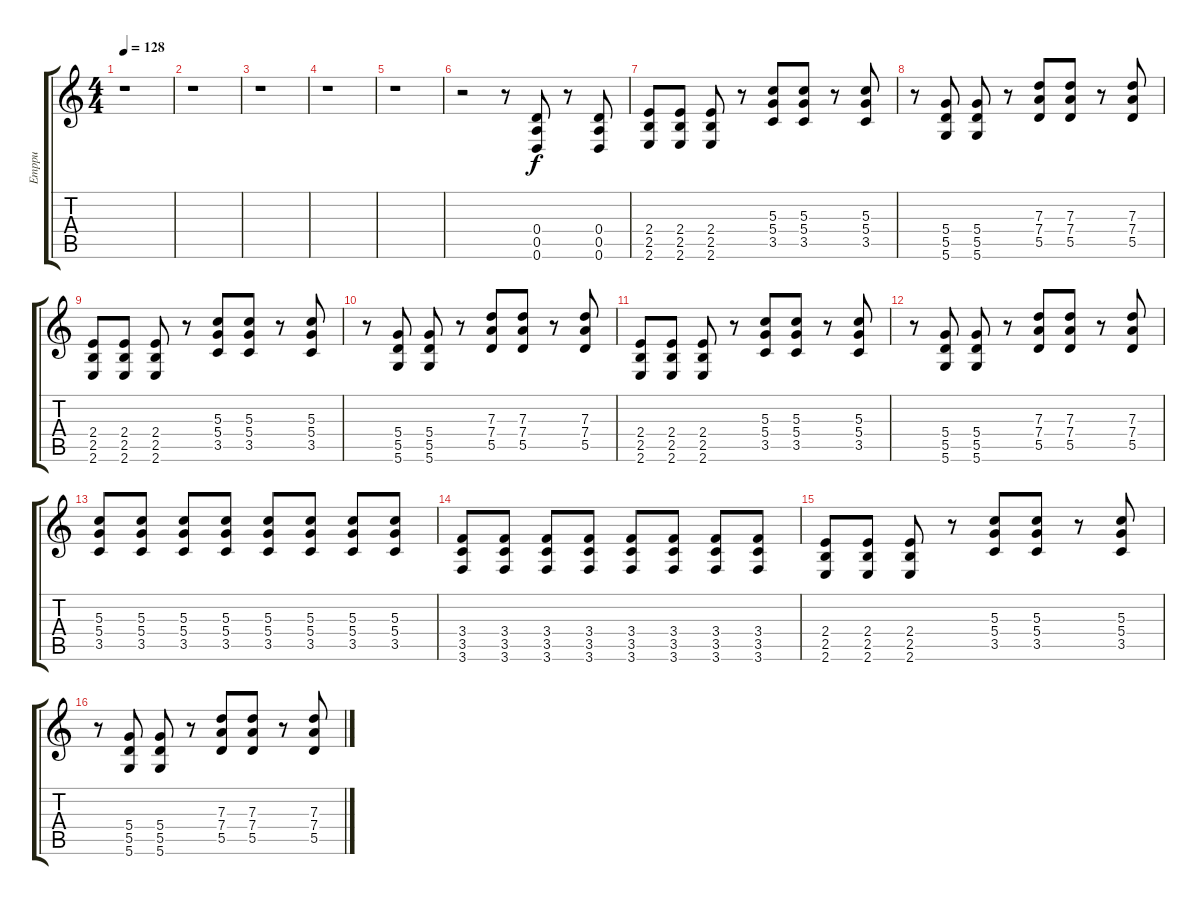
\track ("Emppu" "Emppu") {solo instrument distortionguitar}
\staff {score tabs}
\tuning (E4 B3 G3 D3 A2 D2) {hide}
\ts (4 4)
\tempo 128
\clef g2
\ks c
r.1{dy f} |
r.1 |
r.1 |
r.1 |
r.1 |
r.2 r.8 (0.4 0.5 0.6).8 r.8 (0.4 0.5 0.6).8 |
(2.4 2.5 2.6).8 (2.4 2.5 2.6).8 (2.4 2.5 2.6).8 r.8 (5.3 5.4 3.5).8 (5.3 5.4 3.5).8 r.8 (5.3 5.4 3.5).8 |
r.8 (5.4 5.5 5.6).8 (5.4 5.5 5.6).8 r.8 (7.3 7.4 5.5).8 (7.3 7.4 5.5).8 r.8 (7.3 7.4 5.5).8 |
(2.4 2.5 2.6).8 (2.4 2.5 2.6).8 (2.4 2.5 2.6).8 r.8 (5.3 5.4 3.5).8 (5.3 5.4 3.5).8 r.8 (5.3 5.4 3.5).8 |
r.8 (5.4 5.5 5.6).8 (5.4 5.5 5.6).8 r.8 (7.3 7.4 5.5).8 (7.3 7.4 5.5).8 r.8 (7.3 7.4 5.5).8 |
(2.4 2.5 2.6).8 (2.4 2.5 2.6).8 (2.4 2.5 2.6).8 r.8 (5.3 5.4 3.5).8 (5.3 5.4 3.5).8 r.8 (5.3 5.4 3.5).8 |
r.8 (5.4 5.5 5.6).8 (5.4 5.5 5.6).8 r.8 (7.3 7.4 5.5).8 (7.3 7.4 5.5).8 r.8 (7.3 7.4 5.5).8 |
(5.3 5.4 3.5).8 (5.3 5.4 3.5).8 (5.3 5.4 3.5).8 (5.3 5.4 3.5).8 (5.3 5.4 3.5).8 (5.3 5.4 3.5).8 (5.3 5.4 3.5).8 (5.3 5.4 3.5).8 |
(3.4 3.5 3.6).8 (3.4 3.5 3.6).8 (3.4 3.5 3.6).8 (3.4 3.5 3.6).8 (3.4 3.5 3.6).8 (3.4 3.5 3.6).8 (3.4 3.5 3.6).8 (3.4 3.5 3.6).8 |
(2.4 2.5 2.6).8 (2.4 2.5 2.6).8 (2.4 2.5 2.6).8 r.8 (5.3 5.4 3.5).8 (5.3 5.4 3.5).8 r.8 (5.3 5.4 3.5).8 |
r.8 (5.4 5.5 5.6).8 (5.4 5.5 5.6).8 r.8 (7.3 7.4 5.5).8 (7.3 7.4 5.5).8 r.8 (7.3 7.4 5.5).8
